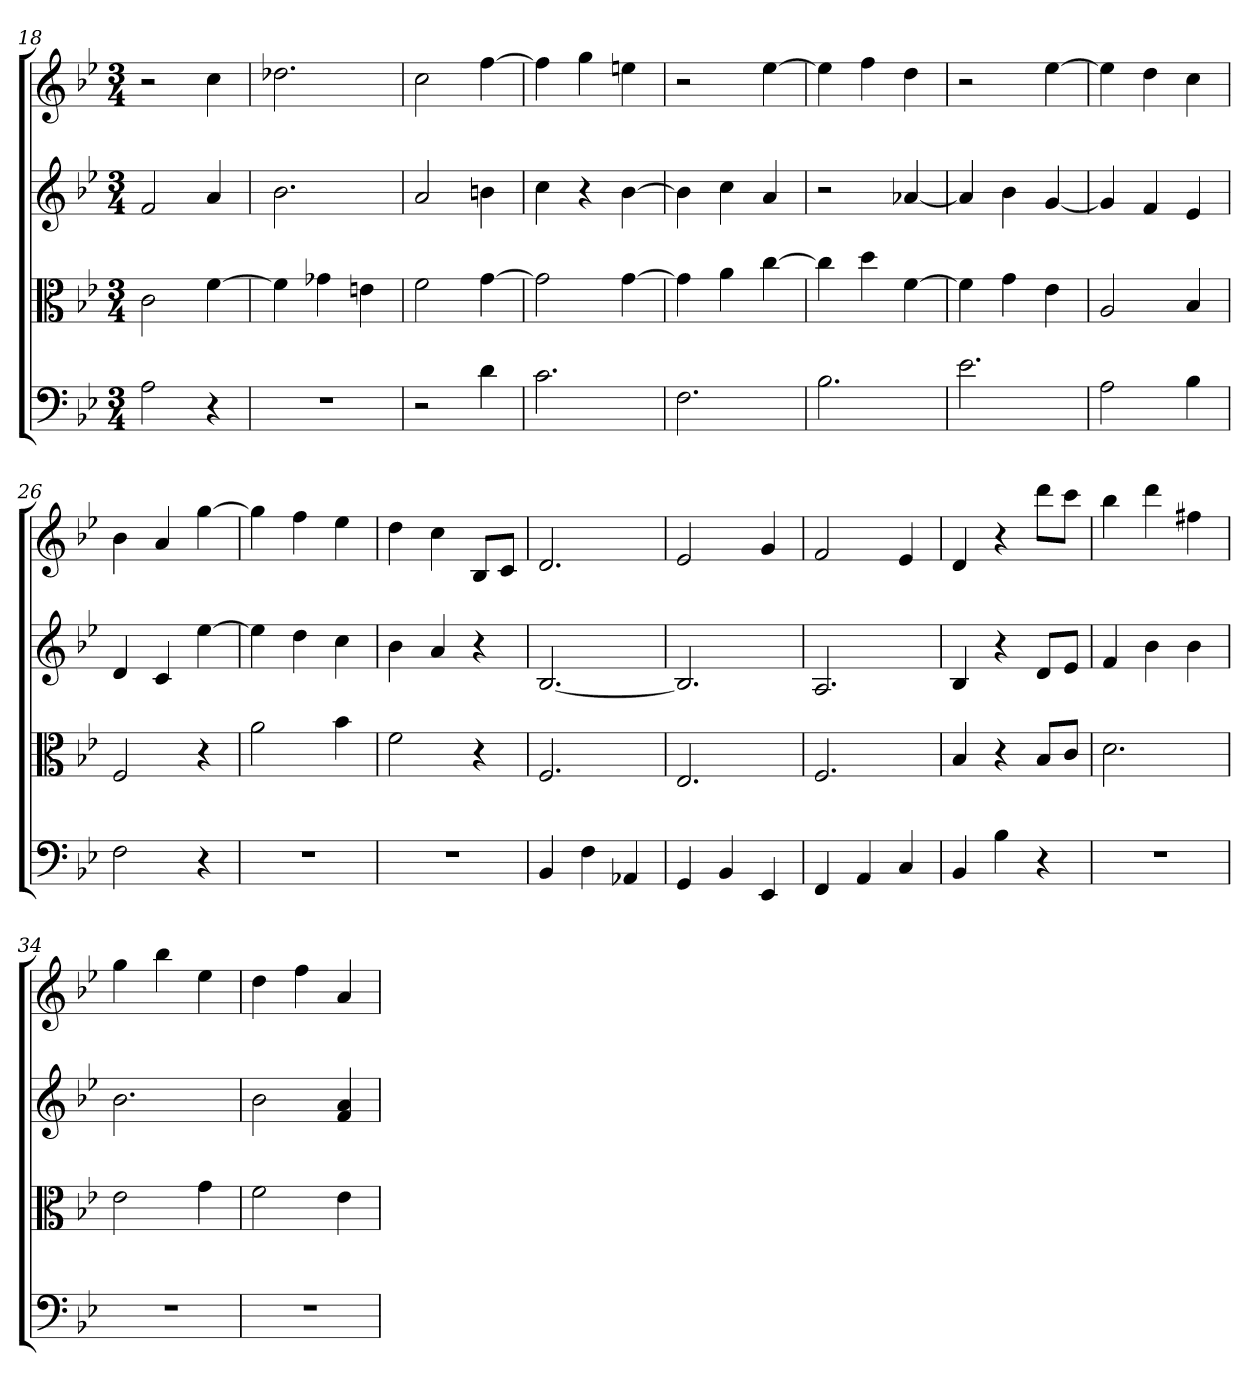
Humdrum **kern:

**kern	**kern	**kern	**kern
*part4	*part3	*part2	*part1
*staff4	*staff3	*staff2	*staff1
*clefF4	*clefC3	*	*
*k[b-e-]	*k[b-e-]	*k[b-e-]	*k[b-e-]
*B-:	*B-:	*B-:	*B-:
*M3/4	*M3/4	*M3/4	*M3/4
=18	=18	=18	=18
2A	2c	2f	2r
4r	[4f	4a	4cc
=19	=19	=19	=19
2.r	4f]	2.b-	2.dd-X
.	4g-X	.	.
.	4en	.	.
=20	=20	=20	=20
2r	2f	2a	2cc
4d	[4g	4bn	[4ff
=21	=21	=21	=21
2.c	2g]	4cc	4ff]
.	.	4r	4gg
.	[4g	[4b-	4een
=22	=22	=22	=22
2.F	4g]	4b-]	2r
.	4a	4cc	.
.	[4cc	4a	[4ee-
=23	=23	=23	=23
2.B-	4cc]	2r	4ee-]
.	4dd	.	4ff
.	[4f	[4a-X	4dd
=24	=24	=24	=24
2.e-	4f]	4a-]	2r
.	4g	4b-	.
.	4e-	[4g	[4ee-
=25	=25	=25	=25
2A	2A	4g]	4ee-]
.	.	4f	4dd
4B-	4B-	4e-	4cc
=26	=26	=26	=26
2F	2F	4d	4b-
.	.	4c	4a
4r	4r	[4ee-	[4gg
=27	=27	=27	=27
2.r	2a	4ee-]	4gg]
.	.	4dd	4ff
.	4b-	4cc	4ee-
=28	=28	=28	=28
2.r	2f	4b-	4dd
.	.	4a	4cc
.	4r	4r	8B-L
.	.	.	8cJ
=29	=29	=29	=29
4BB-	2.F	[2.B-	2.d
4F	.	.	.
4AA-X	.	.	.
=30	=30	=30	=30
4GG	2.E-	2.B-]	2e-
4BB-	.	.	.
4EE-	.	.	4g
=31	=31	=31	=31
4FF	2.F	2.A	2f
4AA	.	.	.
4C	.	.	4e-
=32	=32	=32	=32
4BB-	4B-	4B-	4d
4B-	4r	4r	4r
4r	8B-/L	8dL	8dddL
.	8c/J	8e-J	8cccJ
=33	=33	=33	=33
2.r	2.d	4f	4bb-
.	.	4b-	4ddd
.	.	4b-	4ff#X
=34	=34	=34	=34
2.r	2e-	2.b-	4gg
.	.	.	4bb-
.	4g	.	4ee-
=35	=35	=35	=35
2.r	2f	2b-	4dd
.	.	.	4ff
.	4e-	4f 4a	4a
=	=	=	=
*-	*-	*-	*-
